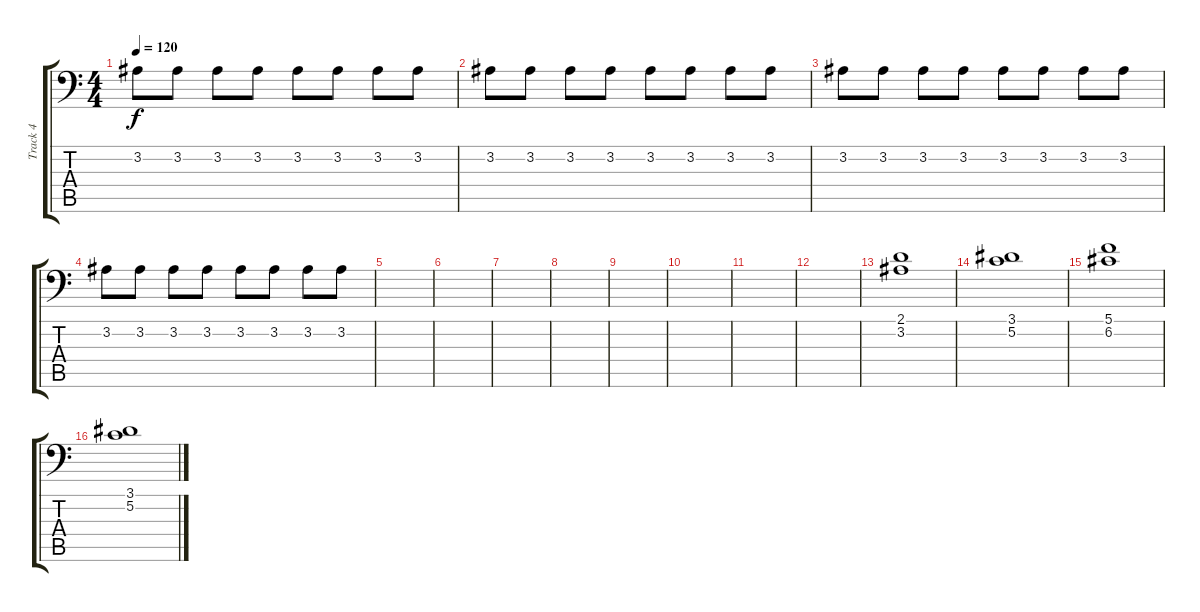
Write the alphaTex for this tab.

\track ("Track 4" "Track 4") {instrument fx1rain}
\staff {score tabs}
\tuning (C4 G3 Eb3 Bb2 F2 Bb1) {hide}
\ts (4 4)
\tempo 120
\clef f4
\ks c
3.2.8{dy f} 3.2.8 3.2.8 3.2.8 3.2.8 3.2.8 3.2.8 3.2.8 |
3.2.8 3.2.8 3.2.8 3.2.8 3.2.8 3.2.8 3.2.8 3.2.8 |
3.2.8 3.2.8 3.2.8 3.2.8 3.2.8 3.2.8 3.2.8 3.2.8 |
3.2.8 3.2.8 3.2.8 3.2.8 3.2.8 3.2.8 3.2.8 3.2.8 |
|
|
|
|
|
|
|
|
(2.1 3.2).1{volume 9 instrument viola} |
(3.1 5.2).1 |
(5.1 6.2).1 |
(3.1 5.2).1
